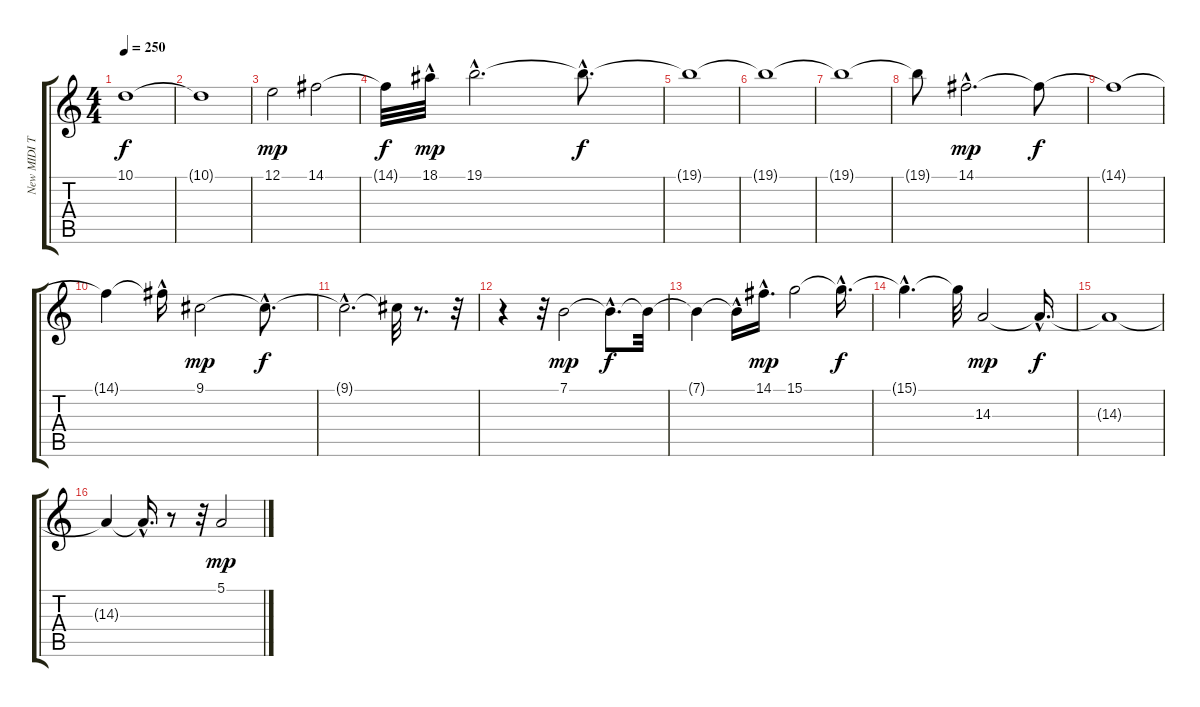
\track ("New MIDI Track" "New MIDI T") {instrument percussiveorgan}
\staff {score tabs}
\tuning (E4 B3 G3 D3 A2 E2) {hide}
\ts (4 4)
\tempo 250
\clef g2
\ks c
10.1{t}.1{dy f} |
10.1{t}.1 |
12.1.2{dy mp} 14.1.2 |
14.1{t}.32{dy f} 18.1{hac}.32{dy mp} 19.1{hac}.2{d} 19.1{hac t}.8{d dy f} |
19.1{t}.1 |
19.1{t}.1 |
19.1{t}.1 |
19.1{t}.8 14.1{hac}.2{d dy mp} 14.1{t}.8{dy f} |
14.1{t}.1 |
14.1{t}.4 14.1{hac t}.16 9.1.2{dy mp} 9.1{hac t}.8{d dy f} |
9.1{hac t}.2{d} 9.1{t}.32 r.8{d} r.32 |
r.4 r.32 7.1.2{dy mp} 7.1{hac t}.8{d dy f} 7.1{t}.32 |
7.1{t}.4 7.1{hac t}.16 14.1{hac}.16{d dy mp} 15.1.2 15.1{hac t}.16{d dy f} |
15.1{hac t}.4{d} 15.1{t}.32 14.3.2{dy mp} 14.3{hac t}.16{d dy f} |
14.3{t}.1 |
14.3{t}.4 14.3{hac t}.16{d} r.8 r.32 5.1.2{dy mp}
